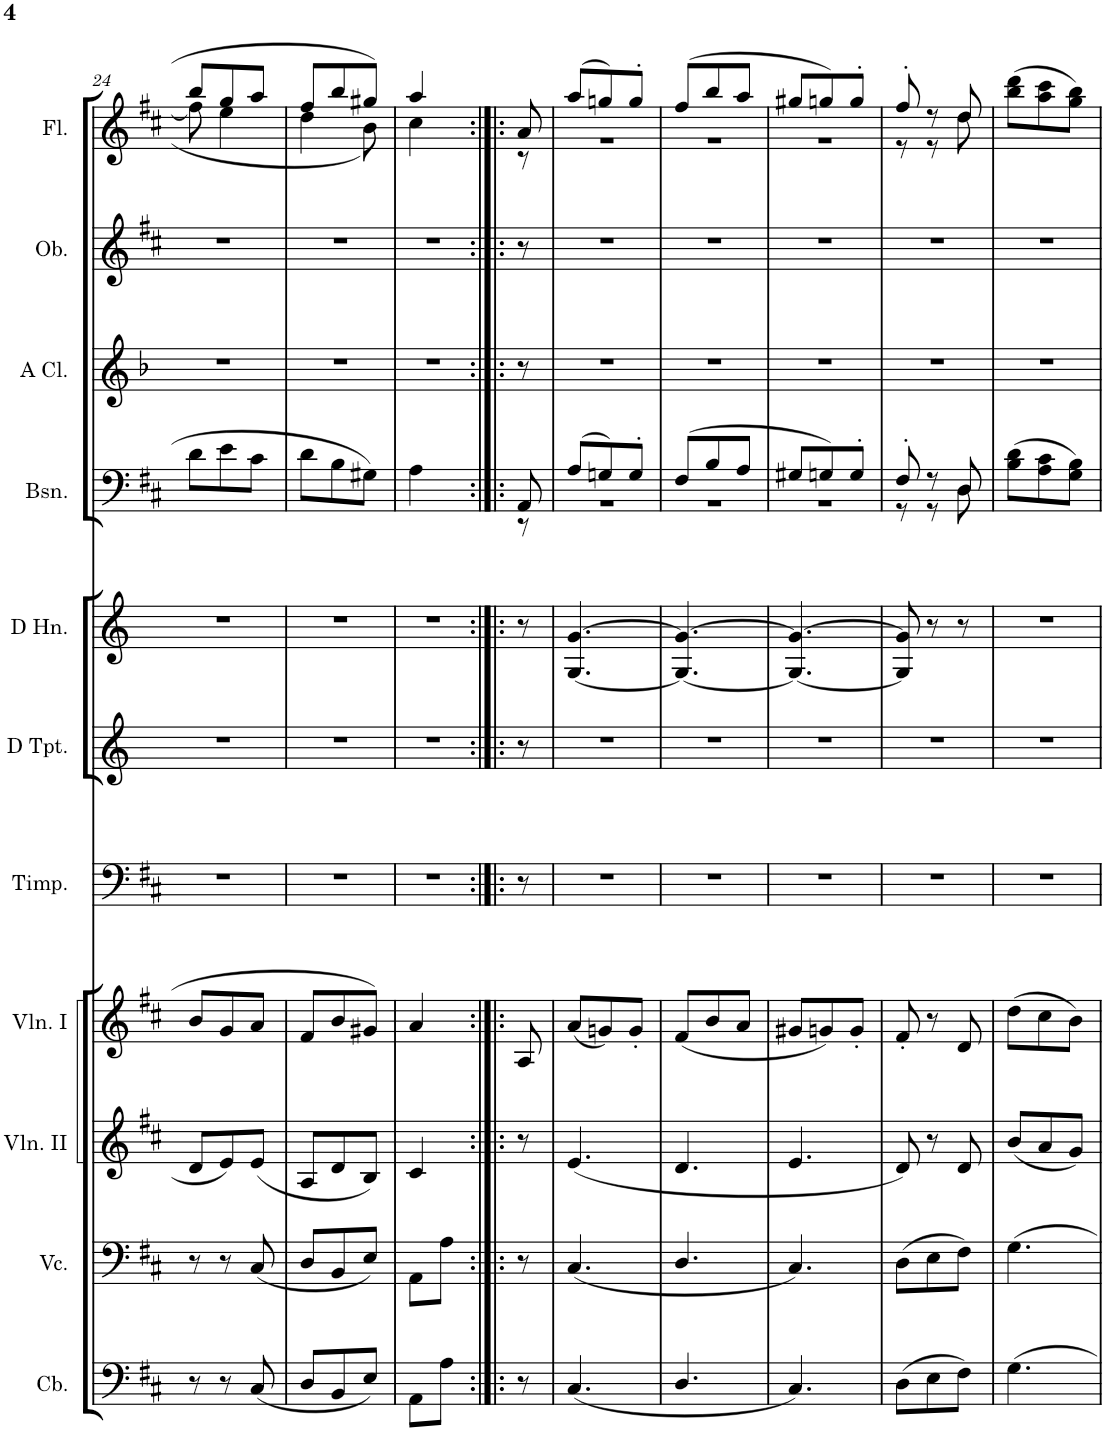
**kern	**kern	**kern	**kern	**kern	**kern	**kern	**kern	**kern	**kern	**kern	**kern
*part12	*part11	*part10	*part9	*part8	*part7	*part6	*part5	*part4	*part3	*part2	*part1
*staff12	*staff11	*staff10	*staff9	*staff8	*staff7	*staff6	*staff5	*staff4	*staff3	*staff2	*staff1
*I"Contrabasses	*I"Violoncellos	*I"Violins II	*I"Violins I	*I"Timpani	*I"Trumpets in D	*I"Horns in D	*I"Bassoons	*I"Clarinets in A	*I"Oboes	*I"Flutes	*I"Piccolo
*I'Cb.	*I'Vc.	*I'Vln. II	*I'Vln. I	*I'Timp.	*	*	*I'Bsn.	*	*I'Ob.	*I'Fl.	*I'Picc.
!!LO:PB:g=z
*clefF4	*clefF4	*clefG2	*clefG2	*clefF4	*clefG2	*clefG2	*clefF4	*clefG2	*clefG2	*clefG2	*clefG2
*Trd7c12	*	*	*	*	*Trd-1c-2	*Trd6c10	*	*Trd2c3	*	*	*Trd-7c-12
*k[f#c#]	*k[f#c#]	*k[f#c#]	*k[f#c#]	*k[f#c#]	*k[]	*k[]	*k[f#c#]	*k[b-]	*k[f#c#]	*k[f#c#]	*k[f#c#]
*M3/8	*M3/8	*M3/8	*M3/8	*M3/8	*M3/8	*M3/8	*M3/8	*M3/8	*M3/8	*M3/8	*M3/8
=24	=24	=24	=24	=24	=24	=24	=24	=24	=24	=24	=24
*	*	*	*	*	*	*	*	*	*	*^	*
8r	8r	8d/L	8b/L	4.r	4.r	4.r	8d\L	4.r	4.r	8bb/L	8ff#\]	4.r
8r	8r	8e/	8g/	.	.	.	8e\	.	.	8gg/	4ee\	.
(8C#/	(8C#/	(8e/J	8a/J	.	.	.	8c#\J	.	.	8aa/J	.	.
=25	=25	=25	=25	=25	=25	=25	=25	=25	=25	=25	=25	=25
8D/L	8D/L	8A/L	8f#/L	4.r	4.r	4.r	8d\L	4.r	4.r	8ff#/L	4dd\	4.r
8BB/	8BB/	8d/	8b/	.	.	.	8B\	.	.	8bb/	.	.
8E/J)	8E/J)	8B/J)	8g#X/J	.	.	.	8G#X\J	.	.	8gg#X/J	8b\	.
=26	=26	=26	=26	=26	=26	=26	=26	=26	=26	=26	=26	=26
8AA\L	8AA\L	4c#/	4a/	4.r	4.r	4.r	4A\	4.r	4.r	4aa/	4cc#\	4.r
8A\J	8A\J	.	.	.	.	.	.	.	.	.	.	.
8ryy	8ryy	8ryy	8ryy	.	.	.	8ryy	.	.	8ryy	8ryy	.
=27:|!|:	=27:|!|:	=27:|!|:	=27:|!|:	=27:|!|:	=27:|!|:	=27:|!|:	=27:|!|:	=27:|!|:	=27:|!|:	=27:|!|:	=27:|!|:	=27:|!|:
*	*	*	*	*	*	*	*^	*	*	*	*	*
8r	8r	8r	8A/	8r	8r	8r	8AA/	8r	8r	8r	8a/	8r	4.r
4ryy	4ryy	4ryy	4ryy	4ryy	4ryy	4ryy	4ryy	4ryy	4ryy	4ryy	4ryy	4ryy	.
=28	=28	=28	=28	=28	=28	=28	=28	=28	=28	=28	=28	=28	=28
(4.C#/	(4.C#/	(4.e/	(8a/L	4.r	4.r	[4.G/ [4.g/	(8A/L	4.r	4.r	4.r	(8aa/L	4.r	4.r
.	.	.	8gn/)	.	.	.	8Gn/)	.	.	.	8ggn/)	.	.
.	.	.	8g'/J	.	.	.	8G'/J	.	.	.	8gg'/J	.	.
=29	=29	=29	=29	=29	=29	=29	=29	=29	=29	=29	=29	=29	=29
4.D/	4.D/	4.d/	(8f#/L	4.r	4.r	4.G/_ 4.g/_	(8F#/L	4.r	4.r	4.r	(8ff#/L	4.r	4.r
.	.	.	8b/	.	.	.	8B/	.	.	.	8bb/	.	.
.	.	.	8a/J	.	.	.	8A/J	.	.	.	8aa/J	.	.
=30	=30	=30	=30	=30	=30	=30	=30	=30	=30	=30	=30	=30	=30
4.C#/)	4.C#/)	4.e/	8g#X/L	4.r	4.r	4.G/_ 4.g/_	8G#X/L	4.r	4.r	4.r	8gg#X/L	4.r	4.r
.	.	.	8gn/)	.	.	.	8Gn/)	.	.	.	8ggn/)	.	.
.	.	.	8g'/J	.	.	.	8G'/J	.	.	.	8gg'/J	.	.
=31	=31	=31	=31	=31	=31	=31	=31	=31	=31	=31	=31	=31	=31
(8D\L	(8D\L	8d/)	8f#'/	4.r	4.r	8G/] 8g/]	8F#'/	8r	4.r	4.r	8ff#'/	8r	4.r
8E\	8E\	8r	8r	.	.	8r	8r	8r	.	.	8r	8r	.
8F#\J)	8F#\J)	8d/	8d/	.	.	8r	8D/	8D\	.	.	8dd/	8dd\	.
*	*	*	*	*	*	*	*v	*v	*	*	*v	*v	*
=32	=32	=32	=32	=32	=32	=32	=32	=32	=32	=32	=32
4.G\	4.G\	(8b/L	(8dd\L	4.r	4.r	4.r	(8B\ 8d\L	4.r	4.r	(8bb\ 8ddd\L	4.r
.	.	8a/	8cc#\	.	.	.	8A\ 8c#\	.	.	8aa\ 8ccc#\	.
.	.	8g/J)	8b\J)	.	.	.	8G\ 8B\J)	.	.	8gg\ 8bb\J)	.
=	=	=	=	=	=	=	=	=	=	=	=
*-	*-	*-	*-	*-	*-	*-	*-	*-	*-	*-	*-
